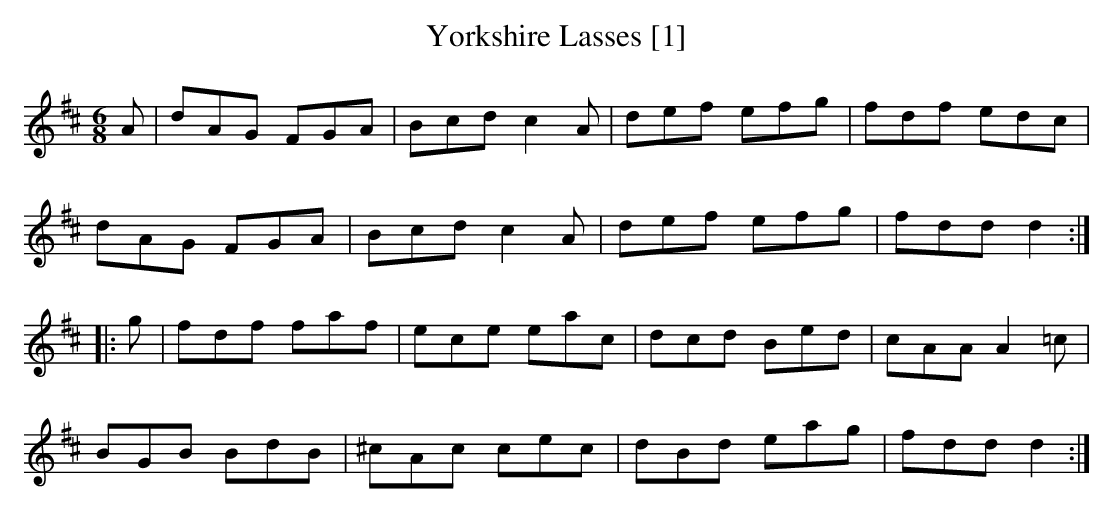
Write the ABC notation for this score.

X:1
T:Yorkshire Lasses [1]
L:1/8
M:6/8
K:D
A|dAG FGA|Bcd c2A|def efg|fdf edc|
dAG FGA|Bcd c2A|def efg|fdd d2:|
|:g|fdf faf|ece eac|dcd Bed|cAA A2=c|
BGB BdB|^cAc cec|dBd eag|fdd d2:|]
